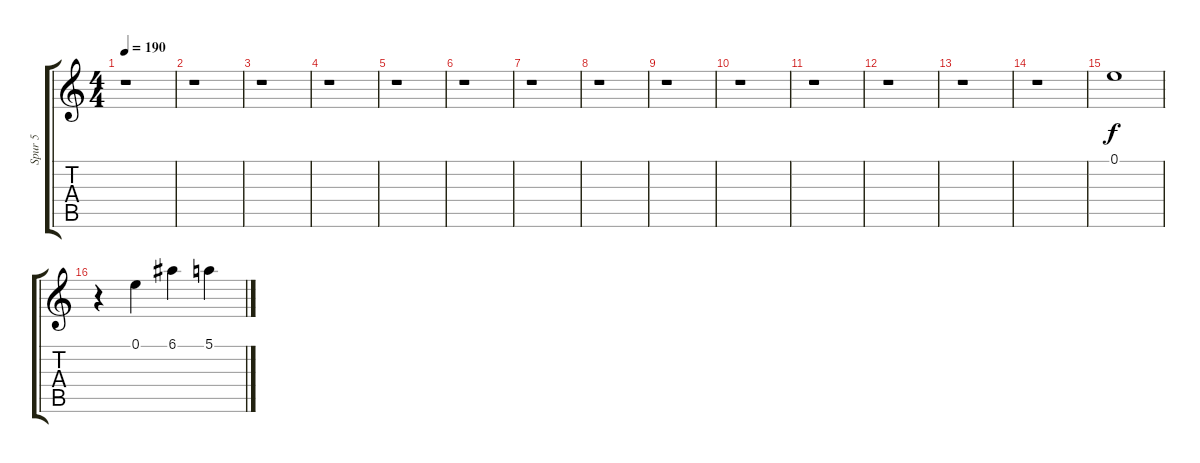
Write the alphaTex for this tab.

\track ("Spur 5" "Spur 5") {instrument electricguitarjazz}
\staff {score tabs}
\tuning (E4 B3 G3 D3 A2 E2) {hide}
\ts (4 4)
\tempo 190
\clef g2
\ks c
r.1{dy f} |
r.1 |
r.1 |
r.1 |
r.1 |
r.1 |
r.1 |
r.1 |
r.1 |
r.1 |
r.1 |
r.1 |
r.1 |
r.1 |
0.1.1 |
r.4 0.1.4 6.1.4 5.1.4
